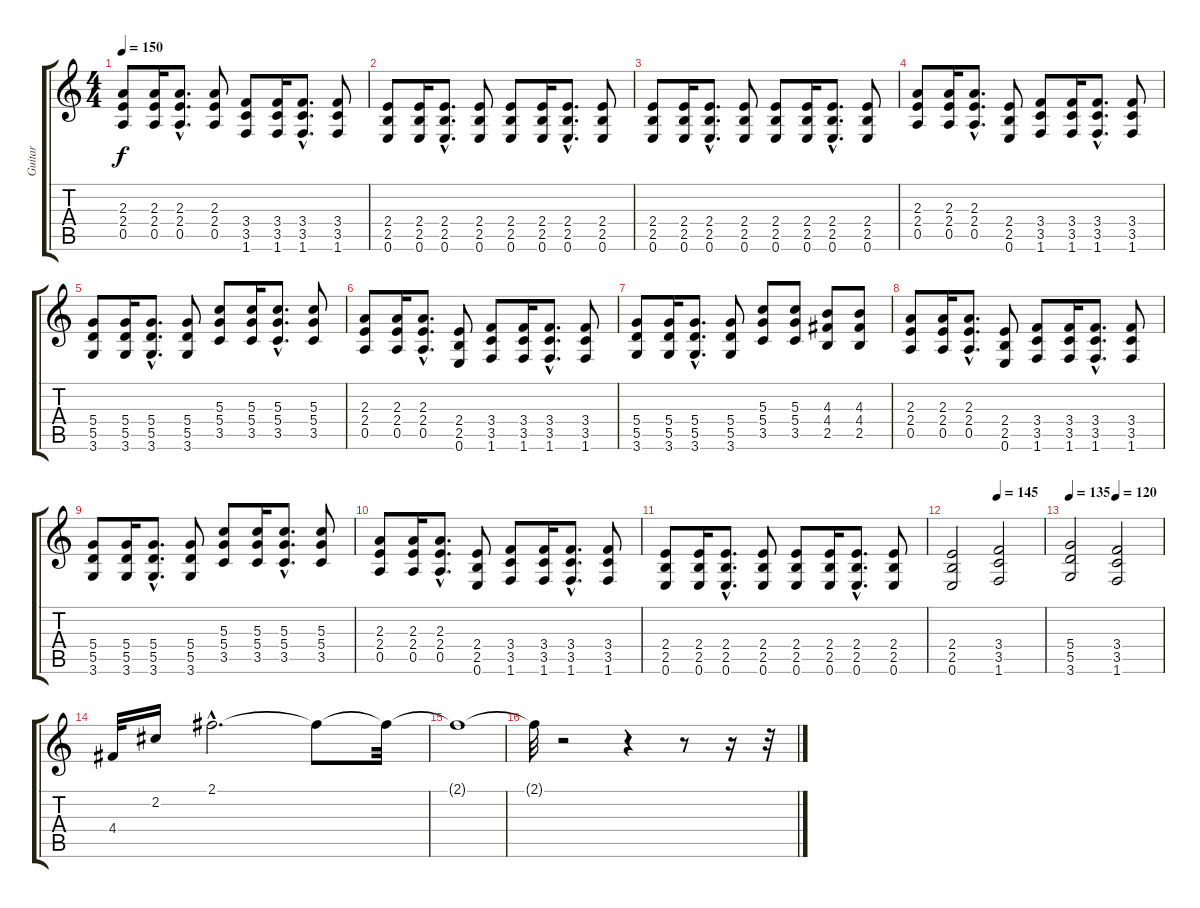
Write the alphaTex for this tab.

\track ("Guitar" "Guitar") {instrument distortionguitar}
\staff {score tabs}
\tuning (E4 B3 G3 D3 A2 E2) {hide}
\ts (4 4)
\tempo 150
\clef g2
\ks c
(2.3 2.4 0.5).8{dy f} (2.3 2.4 0.5).16 (2.3{hac} 2.4{hac} 0.5{hac}).8{d} (2.3 2.4 0.5).8 (3.4 3.5 1.6).8 (3.4 3.5 1.6).16 (3.4{hac} 3.5{hac} 1.6{hac}).8{d} (3.4 3.5 1.6).8 |
(2.4 2.5 0.6).8 (2.4 2.5 0.6).16 (2.4{hac} 2.5{hac} 0.6{hac}).8{d} (2.4 2.5 0.6).8 (2.4 2.5 0.6).8 (2.4 2.5 0.6).16 (2.4{hac} 2.5{hac} 0.6{hac}).8{d} (2.4 2.5 0.6).8 |
(2.4 2.5 0.6).8 (2.4 2.5 0.6).16 (2.4{hac} 2.5{hac} 0.6{hac}).8{d} (2.4 2.5 0.6).8 (2.4 2.5 0.6).8 (2.4 2.5 0.6).16 (2.4{hac} 2.5{hac} 0.6{hac}).8{d} (2.4 2.5 0.6).8 |
(2.3 2.4 0.5).8 (2.3 2.4 0.5).16 (2.3{hac} 2.4{hac} 0.5{hac}).8{d} (2.4 2.5 0.6).8 (3.4 3.5 1.6).8 (3.4 3.5 1.6).16 (3.4{hac} 3.5{hac} 1.6{hac}).8{d} (3.4 3.5 1.6).8 |
(5.4 5.5 3.6).8 (5.4 5.5 3.6).16 (5.4{hac} 5.5{hac} 3.6{hac}).8{d} (5.4 5.5 3.6).8 (5.3 5.4 3.5).8 (5.3 5.4 3.5).16 (5.3{hac} 5.4{hac} 3.5{hac}).8{d} (5.3 5.4 3.5).8 |
(2.3 2.4 0.5).8 (2.3 2.4 0.5).16 (2.3{hac} 2.4{hac} 0.5{hac}).8{d} (2.4 2.5 0.6).8 (3.4 3.5 1.6).8 (3.4 3.5 1.6).16 (3.4{hac} 3.5{hac} 1.6{hac}).8{d} (3.4 3.5 1.6).8 |
(5.4 5.5 3.6).8 (5.4 5.5 3.6).16 (5.4{hac} 5.5{hac} 3.6{hac}).8{d} (5.4 5.5 3.6).8 (5.3 5.4 3.5).8 (5.3 5.4 3.5).8 (4.3 4.4 2.5).8 (4.3 4.4 2.5).8 |
(2.3 2.4 0.5).8 (2.3 2.4 0.5).16 (2.3{hac} 2.4{hac} 0.5{hac}).8{d} (2.4 2.5 0.6).8 (3.4 3.5 1.6).8 (3.4 3.5 1.6).16 (3.4{hac} 3.5{hac} 1.6{hac}).8{d} (3.4 3.5 1.6).8 |
(5.4 5.5 3.6).8 (5.4 5.5 3.6).16 (5.4{hac} 5.5{hac} 3.6{hac}).8{d} (5.4 5.5 3.6).8 (5.3 5.4 3.5).8 (5.3 5.4 3.5).16 (5.3{hac} 5.4{hac} 3.5{hac}).8{d} (5.3 5.4 3.5).8 |
(2.3 2.4 0.5).8 (2.3 2.4 0.5).16 (2.3{hac} 2.4{hac} 0.5{hac}).8{d} (2.4 2.5 0.6).8 (3.4 3.5 1.6).8 (3.4 3.5 1.6).16 (3.4{hac} 3.5{hac} 1.6{hac}).8{d} (3.4 3.5 1.6).8 |
(2.4 2.5 0.6).8 (2.4 2.5 0.6).16 (2.4{hac} 2.5{hac} 0.6{hac}).8{d} (2.4 2.5 0.6).8 (2.4 2.5 0.6).8 (2.4 2.5 0.6).16 (2.4{hac} 2.5{hac} 0.6{hac}).8{d} (2.4 2.5 0.6).8 |
\tempo (145 0.5)
(2.4 2.5 0.6).2 (3.4 3.5 1.6).2 |
\tempo 135
\tempo (120 0.5)
(5.4 5.5 3.6).2 (3.4 3.5 1.6).2 |
4.4.32{instrument electricguitarclean} 2.2.16 2.1{hac}.2{d} 2.1{t}.8 2.1{t}.32 |
2.1{t}.1 |
2.1{t}.32 r.2 r.4 r.8 r.16 r.32
